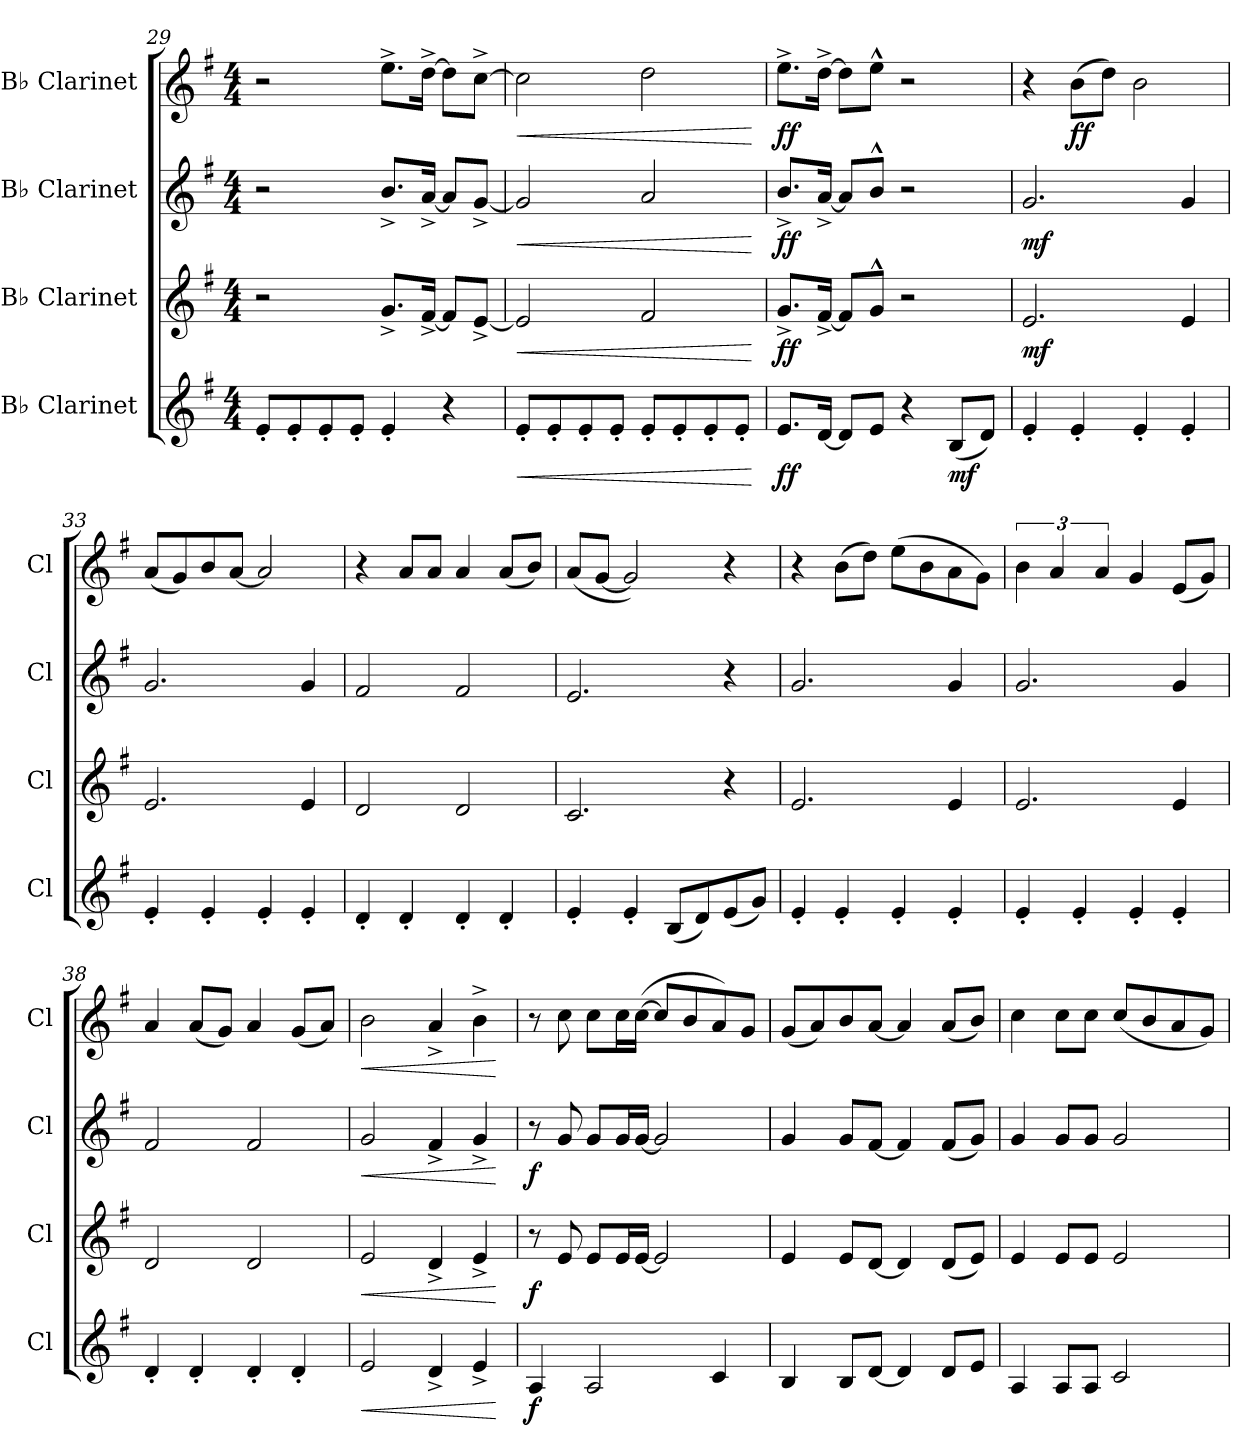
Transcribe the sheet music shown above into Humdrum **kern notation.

**kern	**dynam	**kern	**dynam	**kern	**dynam	**kern	**dynam
*part4	*part4	*part3	*part3	*part2	*part2	*part1	*part1
*staff4	*staff4	*staff3	*staff3	*staff2	*staff2	*staff1	*staff1
*I"B♭ Clarinet	*	*I"B♭ Clarinet	*	*I"B♭ Clarinet	*	*I"B♭ Clarinet	*
*I'Cl	*	*I'Cl	*	*I'Cl	*	*I'Cl	*
*clefG2	*	*clefG2	*	*clefG2	*	*clefG2	*
*ITrd1c2	*	*ITrd1c2	*	*ITrd1c2	*	*ITrd1c2	*
*k[b-]	*	*k[b-]	*	*k[b-]	*	*k[b-]	*
*M4/4	*	*M4/4	*	*M4/4	*	*M4/4	*
=29	=29	=29	=29	=29	=29	=29	=29
8d'/L	.	2r	.	2r	.	2r	.
8d'/	.	.	.	.	.	.	.
8d'/	.	.	.	.	.	.	.
8d'/J	.	.	.	.	.	.	.
4d'/	.	8.f^/L	.	8.a^/L	.	8.dd^\L	.
.	.	[16e^/Jk	.	[16g^/Jk	.	[16cc^\Jk	.
4r	.	8e/L]	.	8g/L]	.	8cc\L]	.
.	.	[8d^/J	.	[8f^/J	.	[8b-^\J	.
=30	=30	=30	=30	=30	=30	=30	=30
!	!LO:HP:b	!	!LO:HP:b	!	!LO:HP:b	!	!LO:HP:b
8d'/L	<	2d/]	<	2f/]	<	2b-\]	<
8d'/	.	.	.	.	.	.	.
8d'/	.	.	.	.	.	.	.
8d'/J	.	.	.	.	.	.	.
8d'/L	.	2e/	.	2g/	.	2cc\	.
8d'/	.	.	.	.	.	.	.
8d'/	.	.	.	.	.	.	.
8d'/J	.	.	.	.	.	.	.
.	[	.	[	.	[	.	[
=31	=31	=31	=31	=31	=31	=31	=31
!	!LO:DY:b	!	!LO:DY:b	!	!LO:DY:b	!	!LO:DY:b
8.d/L	ff	8.f^/L	ff	8.a^/L	ff	8.dd^\L	ff
[16c/Jk	.	[16e^/Jk	.	[16g^/Jk	.	[16cc^\Jk	.
8c/L]	.	8e/L]	.	8g/L]	.	8cc\L]	.
8d/J	.	8f^^/J	.	8a^^/J	.	8dd^^\J	.
4r	.	2r	.	2r	.	2r	.
!	!LO:DY:b	!	!	!	!	!	!
(<8A/L	mf	.	.	.	.	.	.
8c/J)	.	.	.	.	.	.	.
=32	=32	=32	=32	=32	=32	=32	=32
!	!	!	!LO:DY:b	!	!LO:DY:b	!	!
4d'/	.	2.d/	mf	2.f/	mf	4r	.
!	!	!	!	!	!	!	!LO:DY:b
4d'/	.	.	.	.	.	(>8a\L	ff
.	.	.	.	.	.	8cc\J)	.
4d'/	.	.	.	.	.	2a\	.
4d'/	.	4d/	.	4f/	.	.	.
=33	=33	=33	=33	=33	=33	=33	=33
4d'/	.	2.d/	.	2.f/	.	(<8g/L	.
.	.	.	.	.	.	8f/)	.
4d'/	.	.	.	.	.	8a/	.
.	.	.	.	.	.	[8g/J	.
4d'/	.	.	.	.	.	2g/]	.
4d'/	.	4d/	.	4f/	.	.	.
!!LO:PB:g=z
=34	=34	=34	=34	=34	=34	=34	=34
4c'/	.	2c/	.	2e/	.	4r	.
4c'/	.	.	.	.	.	8g/L	.
.	.	.	.	.	.	8g/J	.
4c'/	.	2c/	.	2e/	.	4g/	.
4c'/	.	.	.	.	.	(<8g/L	.
.	.	.	.	.	.	8a/J)	.
=35	=35	=35	=35	=35	=35	=35	=35
4d'/	.	2.B-/	.	2.d/	.	(<8g/L	.
.	.	.	.	.	.	[8f/J	.
4d'/	.	.	.	.	.	2f/])	.
(<8A/L	.	.	.	.	.	.	.
8c/)	.	.	.	.	.	.	.
(<8d/	.	4r	.	4r	.	4r	.
8f/J)	.	.	.	.	.	.	.
=36	=36	=36	=36	=36	=36	=36	=36
4d'/	.	2.d/	.	2.f/	.	4r	.
4d'/	.	.	.	.	.	(>8a\L	.
.	.	.	.	.	.	8cc\J)	.
4d'/	.	.	.	.	.	(>8dd\L	.
.	.	.	.	.	.	8a\	.
4d'/	.	4d/	.	4f/	.	8g\	.
.	.	.	.	.	.	8f\J)	.
=37	=37	=37	=37	=37	=37	=37	=37
4d'/	.	2.d/	.	2.f/	.	6a\	.
.	.	.	.	.	.	6g/	.
4d'/	.	.	.	.	.	.	.
.	.	.	.	.	.	6g/	.
4d'/	.	.	.	.	.	4f/	.
4d'/	.	4d/	.	4f/	.	(<8d/L	.
.	.	.	.	.	.	8f/J)	.
=38	=38	=38	=38	=38	=38	=38	=38
4c'/	.	2c/	.	2e/	.	4g/	.
4c'/	.	.	.	.	.	(<8g/L	.
.	.	.	.	.	.	8f/J)	.
4c'/	.	2c/	.	2e/	.	4g/	.
4c'/	.	.	.	.	.	(<8f/L	.
.	.	.	.	.	.	8g/J)	.
=39	=39	=39	=39	=39	=39	=39	=39
!	!LO:HP:b	!	!LO:HP:b	!	!LO:HP:b	!	!LO:HP:b
2d/	<	2d/	<	2f/	<	2a\	<
4c^/	.	4c^/	.	4e^/	.	4g^/	.
4d^/	.	4d^/	.	4f^/	.	4a^\	.
.	[	.	[	.	[	.	[
=40	=40	=40	=40	=40	=40	=40	=40
!	!LO:DY:b	!	!LO:DY:b	!	!LO:DY:b	!	!
4G/	f	8r	f	8r	f	8r	.
.	.	8d/	.	8f/	.	8b-\	.
2G/	.	8d/L	.	8f/L	.	8b-\L	.
.	.	16d/L	.	16f/L	.	16b-\L	.
.	.	[16d/JJ	.	[16f/JJ	.	(>[16b-\JJ	.
.	.	2d/]	.	2f/]	.	8b-/L]	.
.	.	.	.	.	.	8a/	.
4B-/	.	.	.	.	.	8g/)	.
.	.	.	.	.	.	8f/J	.
!!LO:LB:g=z
=41	=41	=41	=41	=41	=41	=41	=41
4A/	.	4d/	.	4f/	.	(<8f/L	.
.	.	.	.	.	.	8g/)	.
8A/L	.	8d/L	.	8f/L	.	8a/	.
[8c/J	.	[8c/J	.	[8e/J	.	[8g/J	.
4c/]	.	4c/]	.	4e/]	.	4g/]	.
8c/L	.	(<8c/L	.	(<8e/L	.	(<8g/L	.
8d/J	.	8d/J)	.	8f/J)	.	8a/J)	.
=42	=42	=42	=42	=42	=42	=42	=42
4G/	.	4d/	.	4f/	.	4b-\	.
8G/L	.	8d/L	.	8f/L	.	8b-\L	.
8G/J	.	8d/J	.	8f/J	.	8b-\J	.
2B-/	.	2d/	.	2f/	.	(<8b-/L	.
.	.	.	.	.	.	8a/	.
.	.	.	.	.	.	8g/	.
.	.	.	.	.	.	8f/J)	.
=	=	=	=	=	=	=	=
*-	*-	*-	*-	*-	*-	*-	*-
